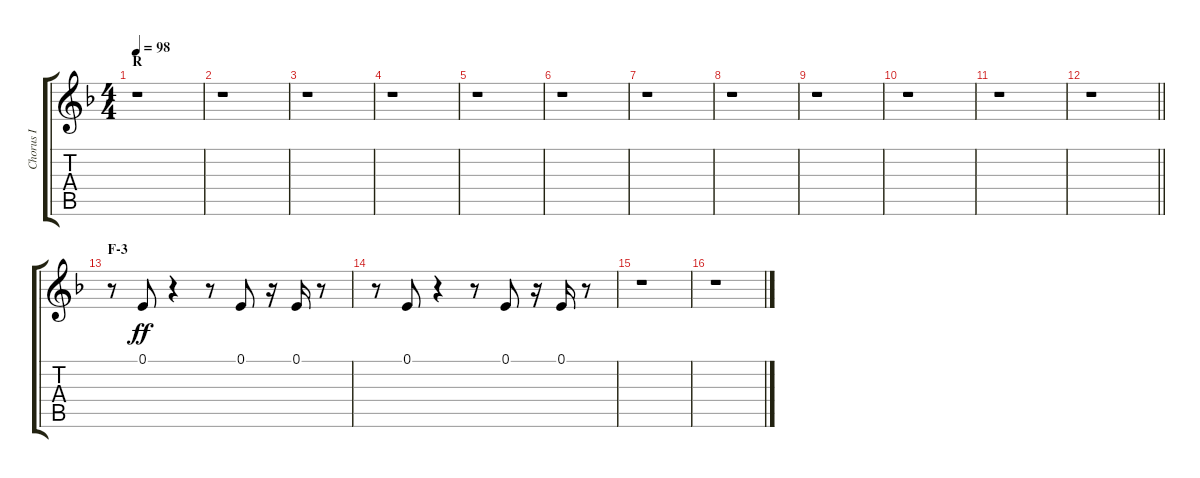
\track ("Chorus I" "Chorus I") {instrument voiceoohs}
\staff {score tabs}
\tuning (E4 B3 G3 D3 A2 E2) {hide}
\ts (4 4)
\section ("" "R")
\tempo 98
\clef g2
\ks f
r.1{dy ff} |
r.1 |
r.1 |
r.1 |
r.1 |
r.1 |
r.1 |
r.1 |
r.1 |
r.1 |
r.1 |
\barLineRight lightlight
r.1 |
\section ("" "F-3")
r.8 0.1.8 r.4 r.8 0.1.8 r.16 0.1.16 r.8 |
r.8 0.1.8 r.4 r.8 0.1.8 r.16 0.1.16 r.8 |
r.1 |
r.1
